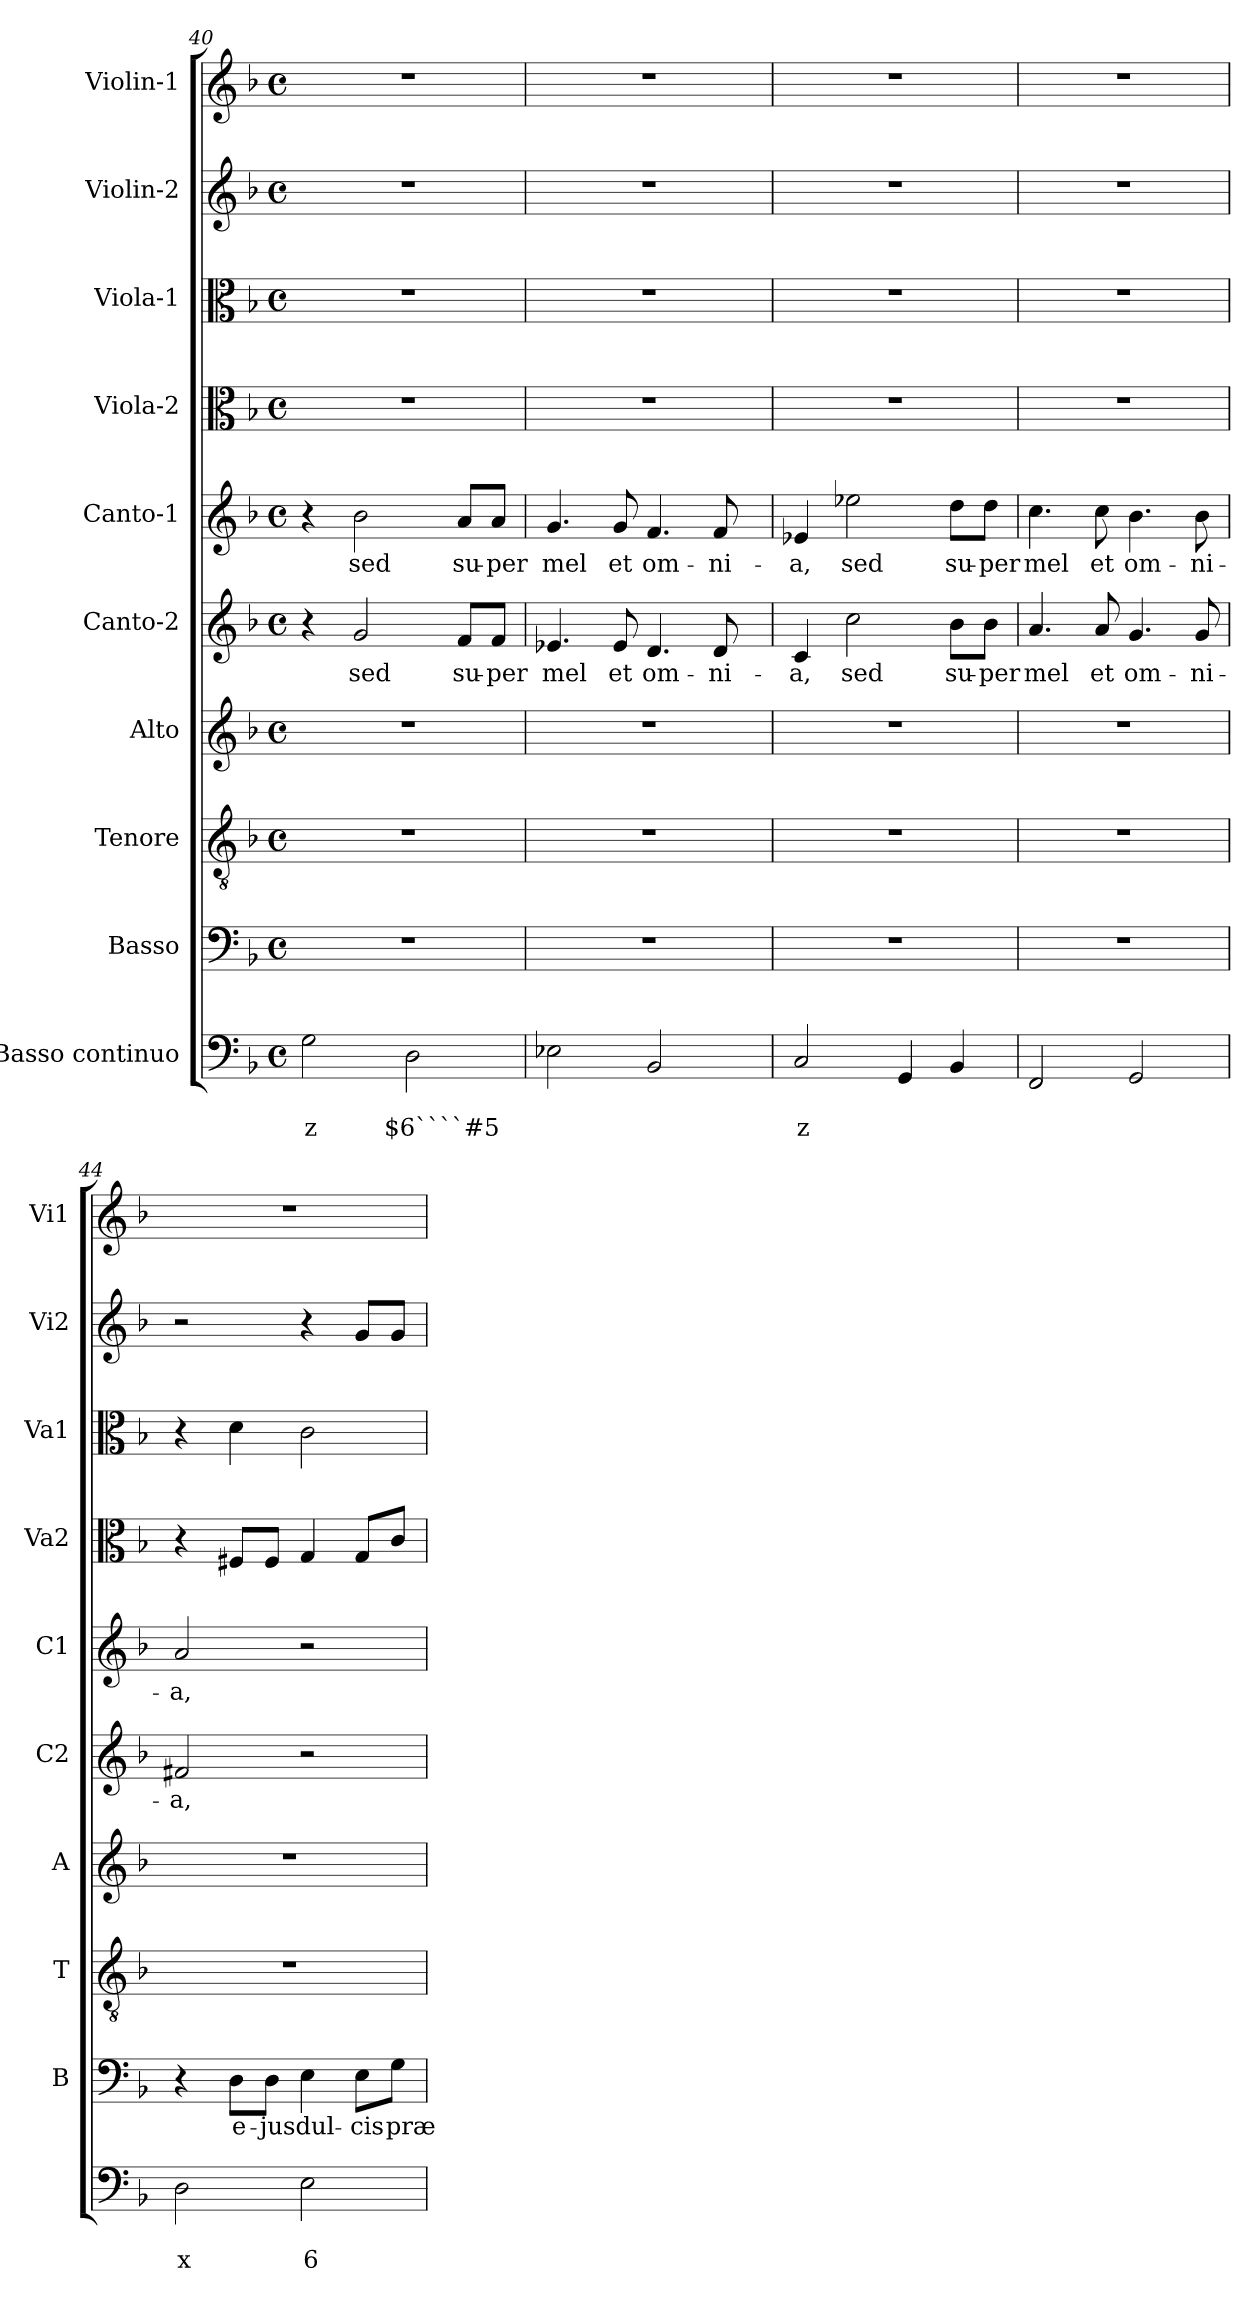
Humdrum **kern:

**kern	**text	**text	**kern	**text	**kern	**kern	**kern	**text	**kern	**text	**kern	**kern	**kern	**kern
*part10	*part10	*part10	*part9	*part9	*part8	*part7	*part6	*part6	*part5	*part5	*part4	*part3	*part2	*part1
*staff10	*staff10	*staff10	*staff9	*staff9	*staff8	*staff7	*staff6	*staff6	*staff5	*staff5	*staff4	*staff3	*staff2	*staff1
*I"Basso continuo	*	*	*I"Basso	*	*I"Tenore	*I"Alto	*I"Canto-2	*	*I"Canto-1	*	*I"Viola-2	*I"Viola-1	*I"Violin-2	*I"Violin-1
*	*	*	*I'B	*	*I'T	*I'A	*I'C2	*	*I'C1	*	*I'Va2	*I'Va1	*I'Vi2	*I'Vi1
!!LO:PB:g=z
*clefF4	*	*	*clefF4	*	*clefGv2	*clefG2	*clefG2	*	*clefG2	*	*clefC3	*clefC3	*clefG2	*clefG2
*k[b-]	*	*	*k[b-]	*	*k[b-]	*k[b-]	*k[b-]	*	*k[b-]	*	*k[b-]	*k[b-]	*k[b-]	*k[b-]
*F:	*	*	*F:	*	*F:	*F:	*F:	*	*F:	*	*F:	*F:	*F:	*F:
*M4/4	*	*	*M4/4	*	*M4/4	*M4/4	*M4/4	*	*M4/4	*	*M4/4	*M4/4	*M4/4	*M4/4
*met(c)	*	*	*met(c)	*	*met(c)	*met(c)	*met(c)	*	*met(c)	*	*met(c)	*met(c)	*met(c)	*met(c)
=40	=40	=40	=40	=40	=40	=40	=40	=40	=40	=40	=40	=40	=40	=40
!	!	!LO:LY:b	!	!	!	!	!	!	!	!	!	!	!	!
2G\	.	z	1r	.	1r	1r	4r	.	4r	.	1r	1r	1r	1r
!	!	!	!	!	!	!	!	!LO:LY:b	!	!LO:LY:b	!	!	!	!
.	.	.	.	.	.	.	2g/	sed	2b-\	sed	.	.	.	.
!	!	!LO:LY:b	!	!	!	!	!	!	!	!	!	!	!	!
2D\	.	$6````#5	.	.	.	.	.	.	.	.	.	.	.	.
!	!	!	!	!	!	!	!	!LO:LY:b	!	!LO:LY:b	!	!	!	!
.	.	.	.	.	.	.	8f/L	su-	8a/L	su-	.	.	.	.
!	!	!	!	!	!	!	!	!LO:LY:b	!	!LO:LY:b	!	!	!	!
.	.	.	.	.	.	.	8f/J	-per	8a/J	-per	.	.	.	.
=41	=41	=41	=41	=41	=41	=41	=41	=41	=41	=41	=41	=41	=41	=41
!	!	!	!	!	!	!	!	!LO:LY:b	!	!LO:LY:b	!	!	!	!
2E-X\	.	.	1r	.	1r	1r	4.e-X/	mel	4.g/	mel	1r	1r	1r	1r
!	!	!	!	!	!	!	!	!LO:LY:b	!	!LO:LY:b	!	!	!	!
.	.	.	.	.	.	.	8e-/	et	8g/	et	.	.	.	.
!	!	!	!	!	!	!	!	!LO:LY:b	!	!LO:LY:b	!	!	!	!
2BB-/	.	.	.	.	.	.	4.d/	om-	4.f/	om-	.	.	.	.
!	!	!	!	!	!	!	!	!LO:LY:b	!	!LO:LY:b	!	!	!	!
.	.	.	.	.	.	.	8d/	-ni-	8f/	-ni-	.	.	.	.
=42	=42	=42	=42	=42	=42	=42	=42	=42	=42	=42	=42	=42	=42	=42
!	!	!LO:LY:b	!	!	!	!	!	!LO:LY:b	!	!LO:LY:b	!	!	!	!
2C/	.	z	1r	.	1r	1r	4c/	-a,	4e-X/	-a,	1r	1r	1r	1r
!	!	!	!	!	!	!	!	!LO:LY:b	!	!LO:LY:b	!	!	!	!
.	.	.	.	.	.	.	2cc\	sed	2ee-X\	sed	.	.	.	.
4GG/	.	.	.	.	.	.	.	.	.	.	.	.	.	.
!	!	!	!	!	!	!	!	!LO:LY:b	!	!LO:LY:b	!	!	!	!
4BB-/	.	.	.	.	.	.	8b-\L	su-	8dd\L	su-	.	.	.	.
!	!	!	!	!	!	!	!	!LO:LY:b	!	!LO:LY:b	!	!	!	!
.	.	.	.	.	.	.	8b-\J	-per	8dd\J	-per	.	.	.	.
=43	=43	=43	=43	=43	=43	=43	=43	=43	=43	=43	=43	=43	=43	=43
!	!	!	!	!	!	!	!	!LO:LY:b	!	!LO:LY:b	!	!	!	!
2FF/	.	.	1r	.	1r	1r	4.a/	mel	4.cc\	mel	1r	1r	1r	1r
!	!	!	!	!	!	!	!	!LO:LY:b	!	!LO:LY:b	!	!	!	!
.	.	.	.	.	.	.	8a/	et	8cc\	et	.	.	.	.
!	!	!	!	!	!	!	!	!LO:LY:b	!	!LO:LY:b	!	!	!	!
2GG/	.	.	.	.	.	.	4.g/	om-	4.b-\	om-	.	.	.	.
!	!	!	!	!	!	!	!	!LO:LY:b	!	!LO:LY:b	!	!	!	!
.	.	.	.	.	.	.	8g/	-ni-	8b-\	-ni-	.	.	.	.
=44	=44	=44	=44	=44	=44	=44	=44	=44	=44	=44	=44	=44	=44	=44
!	!	!LO:LY:b	!	!	!	!	!	!LO:LY:b	!	!LO:LY:b	!	!	!	!
2D\	.	x	4r	.	1r	1r	2f#X/	-a,	2a/	-a,	4r	4r	2r	1r
!	!	!	!	!LO:LY:b	!	!	!	!	!	!	!	!	!	!
.	.	.	8D\L	e-	.	.	.	.	.	.	8F#X/L	4d\	.	.
!	!	!	!	!LO:LY:b	!	!	!	!	!	!	!	!	!	!
.	.	.	8D\J	-jus	.	.	.	.	.	.	8F#/J	.	.	.
!	!	!LO:LY:b	!	!LO:LY:b	!	!	!	!	!	!	!	!	!	!
2E\	.	6	4E\	dul-	.	.	2r	.	2r	.	4G/	2c\	4r	.
!	!	!	!	!LO:LY:b	!	!	!	!	!	!	!	!	!	!
.	.	.	8E\L	-cis	.	.	.	.	.	.	8G/L	.	8g/L	.
!	!	!	!	!LO:LY:b	!	!	!	!	!	!	!	!	!	!
.	.	.	8G\J	præ-	.	.	.	.	.	.	8c/J	.	8g/J	.
=	=	=	=	=	=	=	=	=	=	=	=	=	=	=
*-	*-	*-	*-	*-	*-	*-	*-	*-	*-	*-	*-	*-	*-	*-
